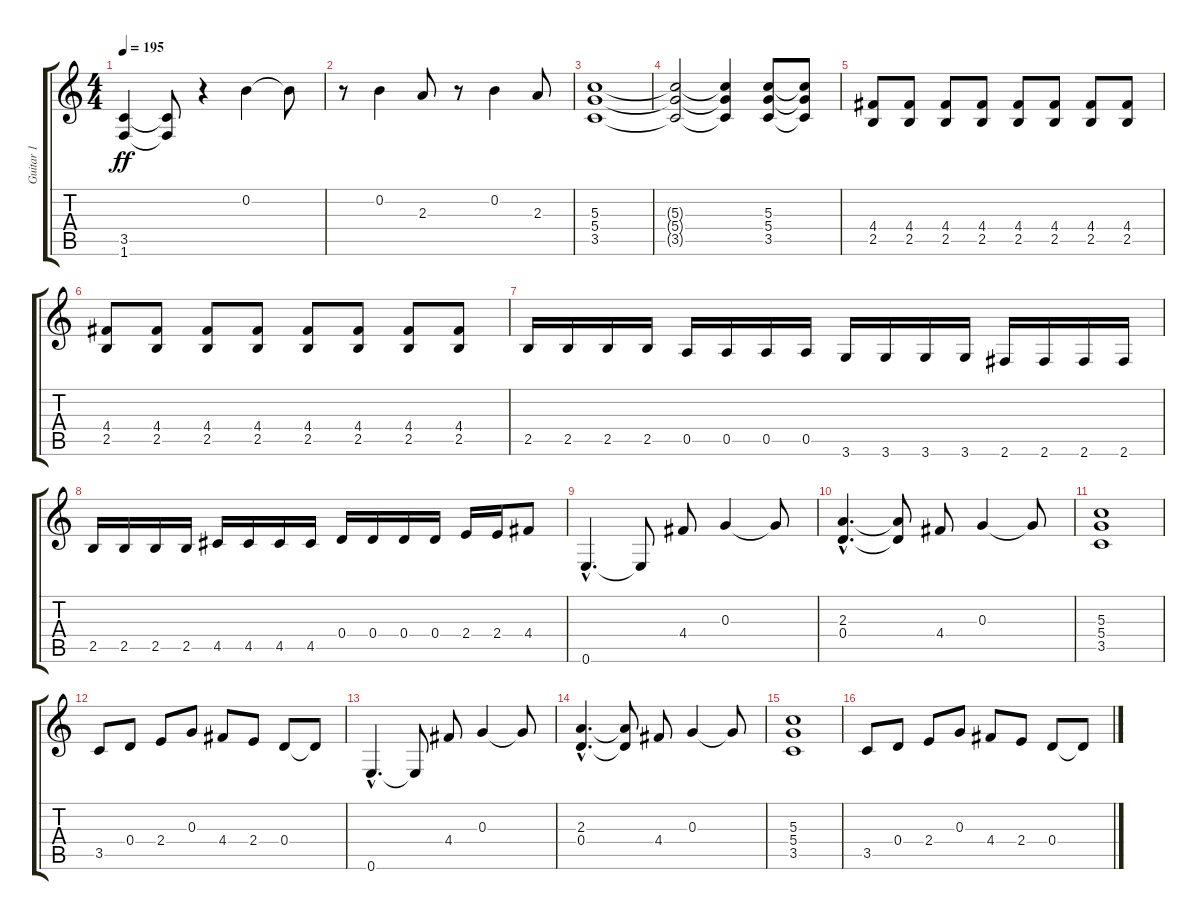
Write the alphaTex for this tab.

\track ("Guitar 1" "Guitar 1") {instrument distortionguitar}
\staff {score tabs}
\tuning (E4 B3 G3 D3 A2 E2) {hide}
\ts (4 4)
\tempo 195
\clef g2
\ks c
(3.5 1.6).4{dy ff} (3.5{t} 1.6{t}).8 r.4 0.2.4 0.2{t}.8 |
r.8 0.2.4 2.3.8 r.8 0.2.4 2.3.8 |
(5.3 5.4 3.5).1 |
(5.3{t} 5.4{t} 3.5{t}).2 (5.3{t} 5.4{t} 3.5{t}).4 (5.3 5.4 3.5).8 (5.3{t} 5.4{t} 3.5{t}).8 |
(4.4 2.5).8 (4.4 2.5).8 (4.4 2.5).8 (4.4 2.5).8 (4.4 2.5).8 (4.4 2.5).8 (4.4 2.5).8 (4.4 2.5).8 |
(4.4 2.5).8 (4.4 2.5).8 (4.4 2.5).8 (4.4 2.5).8 (4.4 2.5).8 (4.4 2.5).8 (4.4 2.5).8 (4.4 2.5).8 |
2.5.16 2.5.16 2.5.16 2.5.16 0.5.16 0.5.16 0.5.16 0.5.16 3.6.16 3.6.16 3.6.16 3.6.16 2.6.16 2.6.16 2.6.16 2.6.16 |
2.5.16 2.5.16 2.5.16 2.5.16 4.5.16 4.5.16 4.5.16 4.5.16 0.4.16 0.4.16 0.4.16 0.4.16 2.4.16 2.4.16 4.4.8 |
0.6{hac}.4{d} 0.6{t}.8 4.4.8 0.3.4 0.3{t}.8 |
(2.3{hac} 0.4{hac}).4{d} (2.3{t} 0.4{t}).8 4.4.8 0.3.4 0.3{t}.8 |
(5.3 5.4 3.5).1 |
3.5.8 0.4.8 2.4.8 0.3.8 4.4.8 2.4.8 0.4.8 0.4{t}.8 |
0.6{hac}.4{d} 0.6{t}.8 4.4.8 0.3.4 0.3{t}.8 |
(2.3{hac} 0.4{hac}).4{d} (2.3{t} 0.4{t}).8 4.4.8 0.3.4 0.3{t}.8 |
(5.3 5.4 3.5).1 |
3.5.8 0.4.8 2.4.8 0.3.8 4.4.8 2.4.8 0.4.8 0.4{t}.8
